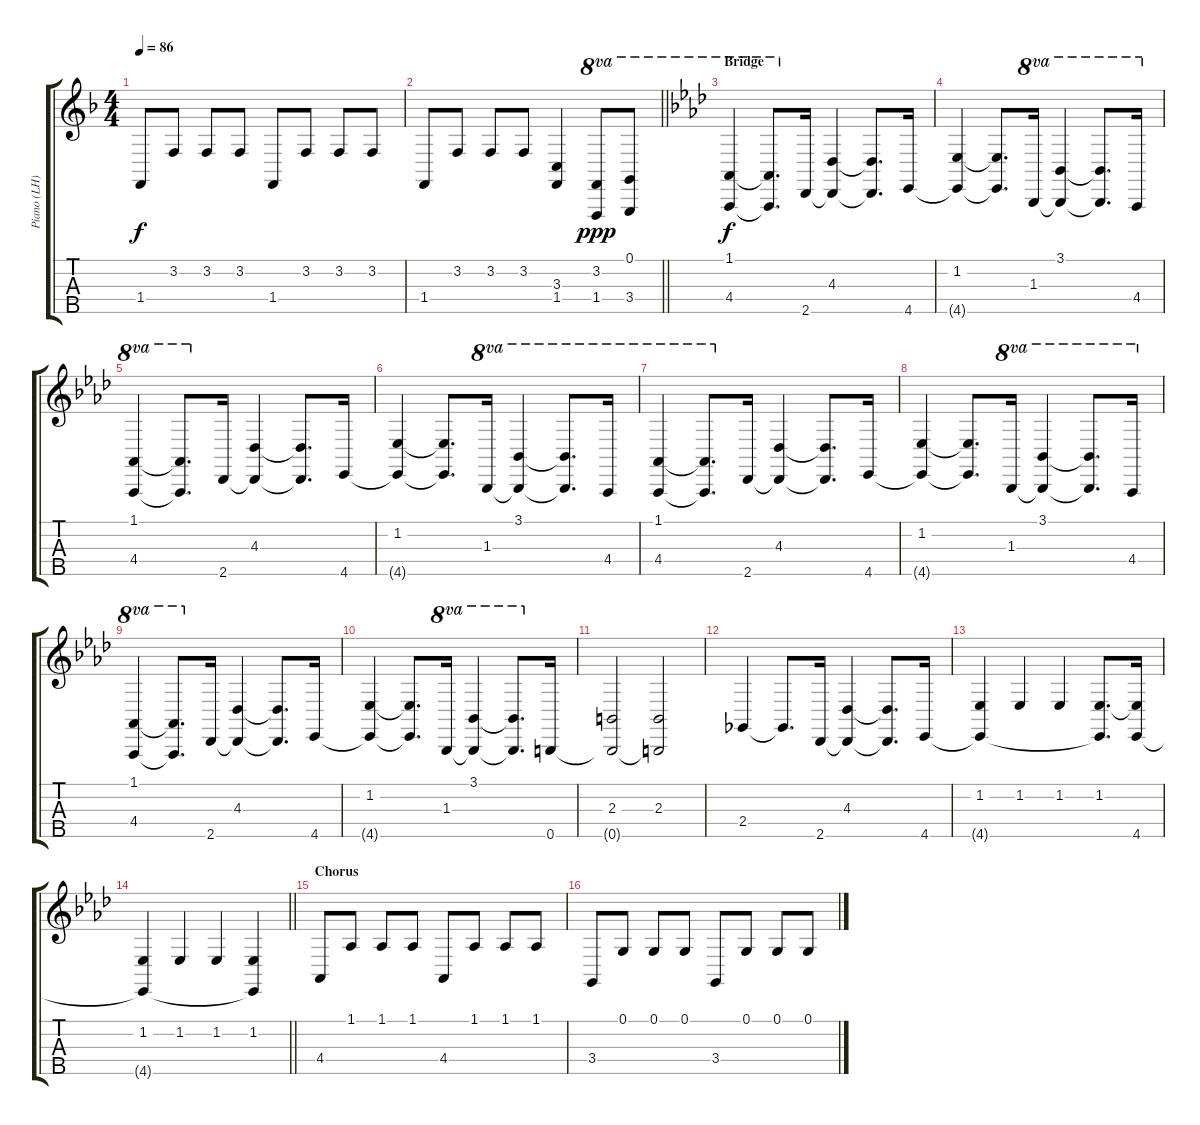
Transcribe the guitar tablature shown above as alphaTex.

\track ("Piano (LH)" "Piano (LH)") {instrument brightacousticpiano}
\staff {score tabs}
\tuning (G3 D3 A2 E2 B1) {hide}
\ts (4 4)
\tempo 86
\clef g2
\ks f
1.4.8{dy f} 3.2.8 3.2.8 3.2.8 1.4.8 3.2.8 3.2.8 3.2.8 |
\barLineRight lightlight
1.4.8 3.2.8 3.2.8 3.2.8 (3.3 1.4).4 (3.2 1.4).8{ot 8va dy ppp} (0.1 3.4).8{ot 8va} |
\section ("" "Bridge")
\ks ab
(1.1 4.4).4{ot 8va dy f} (1.1{t} 4.4{t}).8{d ot 8va} 2.5.16 (4.3 2.5{t}).4 (4.3{t} 2.5{t}).8{d} 4.5.16 |
(1.2 4.5{t}).4 (1.2{t} 4.5{t}).8{d} 1.3.16{ot 8va} (3.1 1.3{t}).4{ot 8va} (3.1{t} 1.3{t}).8{d ot 8va} 4.4.16{ot 8va} |
(1.1 4.4).4{ot 8va} (1.1{t} 4.4{t}).8{d ot 8va} 2.5.16 (4.3 2.5{t}).4 (4.3{t} 2.5{t}).8{d} 4.5.16 |
(1.2 4.5{t}).4 (1.2{t} 4.5{t}).8{d} 1.3.16{ot 8va} (3.1 1.3{t}).4{ot 8va} (3.1{t} 1.3{t}).8{d ot 8va} 4.4.16{ot 8va} |
(1.1 4.4).4{ot 8va} (1.1{t} 4.4{t}).8{d ot 8va} 2.5.16 (4.3 2.5{t}).4 (4.3{t} 2.5{t}).8{d} 4.5.16 |
(1.2 4.5{t}).4 (1.2{t} 4.5{t}).8{d} 1.3.16{ot 8va} (3.1 1.3{t}).4{ot 8va} (3.1{t} 1.3{t}).8{d ot 8va} 4.4.16{ot 8va} |
(1.1 4.4).4{ot 8va} (1.1{t} 4.4{t}).8{d ot 8va} 2.5.16 (4.3 2.5{t}).4 (4.3{t} 2.5{t}).8{d} 4.5.16 |
(1.2 4.5{t}).4 (1.2{t} 4.5{t}).8{d} 1.3.16{ot 8va} (3.1 1.3{t}).4{ot 8va} (3.1{t} 1.3{t}).8{d ot 8va} 0.5.16 |
(2.3 0.5{t}).2 (2.3 0.5{t}).2 |
2.4.4 2.4{t}.8{d} 2.5.16 (4.3 2.5{t}).4 (4.3{t} 2.5{t}).8{d} 4.5.16 |
(1.2 4.5{t}).4 1.2.4 1.2.4 (1.2 4.5{t}).8{d} (1.2{t} 4.5).16 |
\barLineRight lightlight
(1.2 4.5{t}).4 1.2.4 1.2.4 (1.2 4.5{t}).4 |
\section ("" "Chorus")
4.4.8 1.1.8 1.1.8 1.1.8 4.4.8 1.1.8 1.1.8 1.1.8 |
3.4.8 0.1.8 0.1.8 0.1.8 3.4.8 0.1.8 0.1.8 0.1.8
